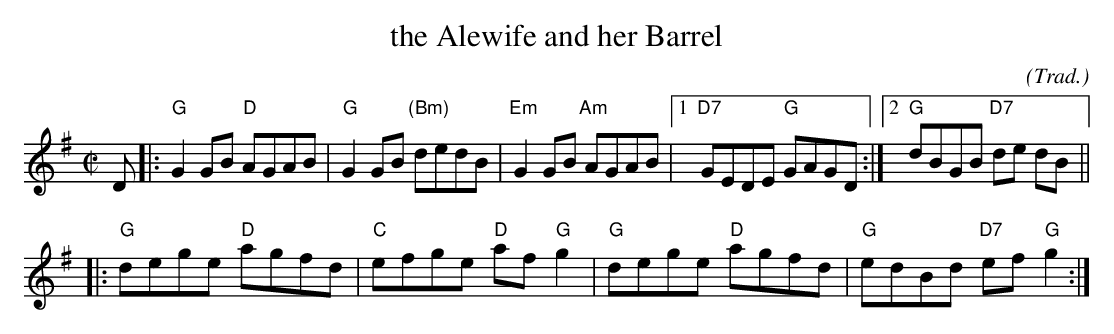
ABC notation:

X:1
T: the Alewife and her Barrel
C: (Trad.)
M: C|
L: 1/8
K: G
D |:\
"G"G2GB "D"AGAB | "G"G2GB "(Bm)"dedB |\
"Em"G2GB "Am"AGAB |1 "D7"GEDE "G"GAGD :|2 "G"dBGB "D7"de dB ||
|:\
"G"dege "D"agfd | "C"efge "D"af"G"g2 |\
"G"dege "D"agfd | "G"edBd "D7"ef"G"g2 :|
